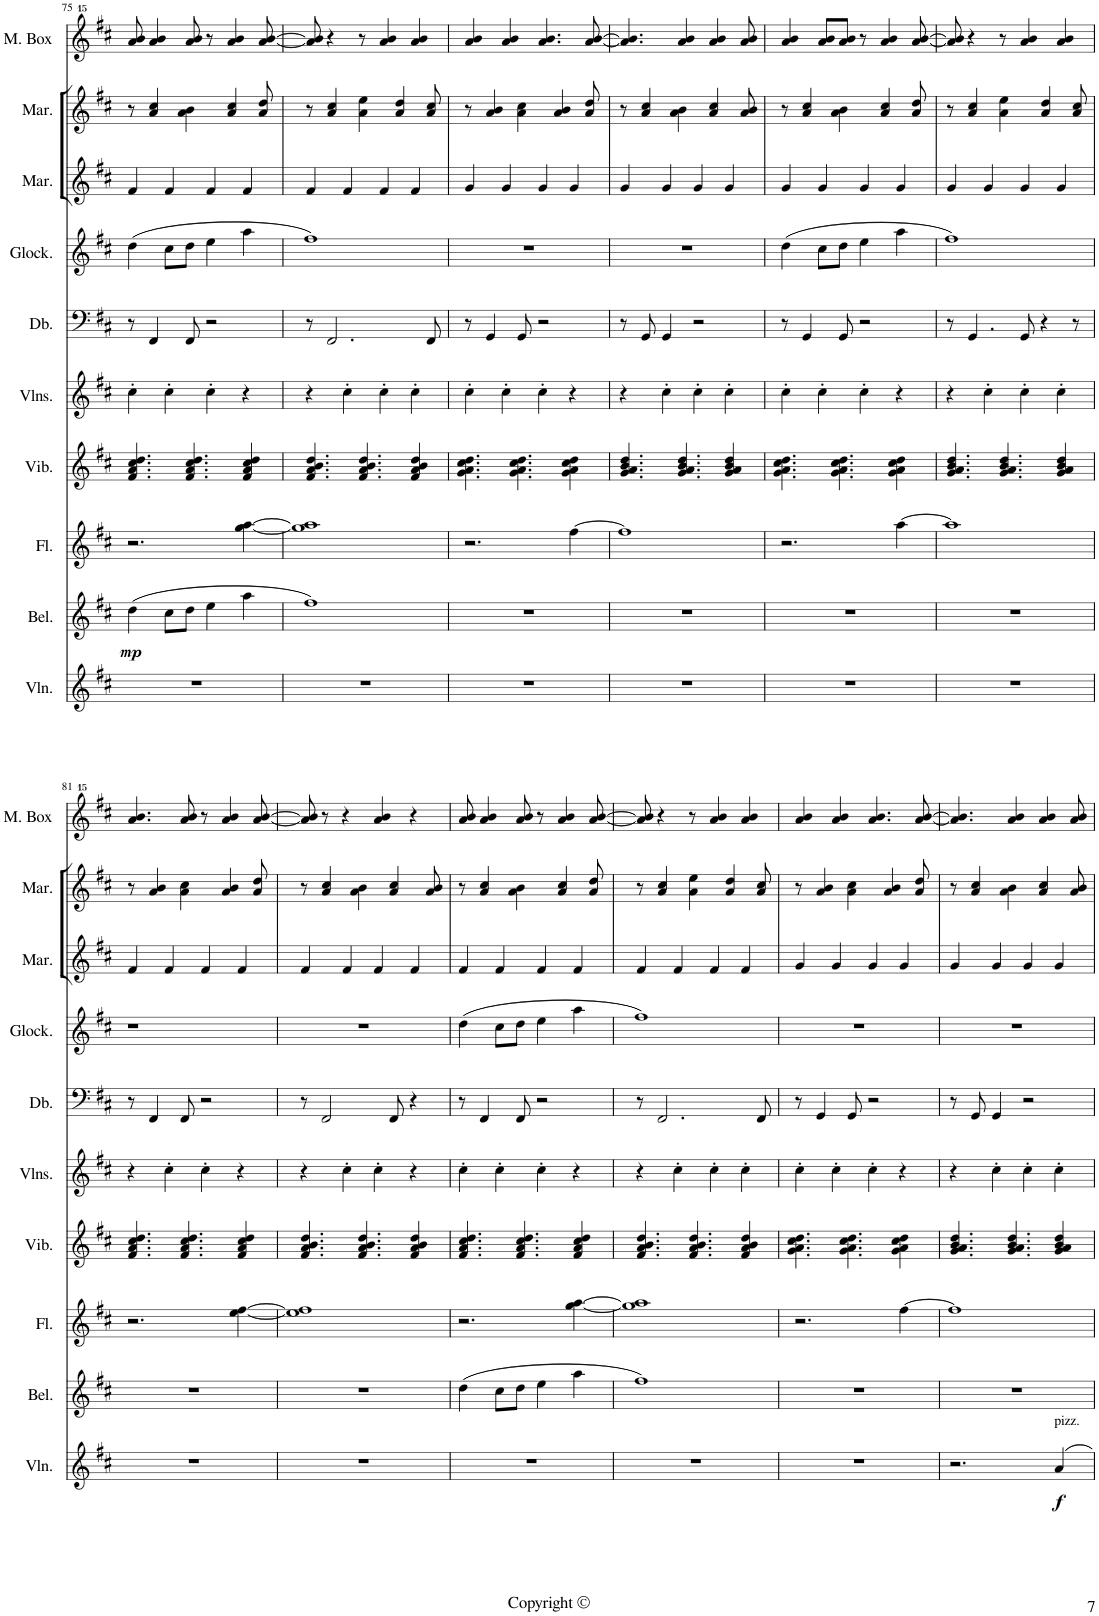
**kern	**dynam	**kern	**dynam	**kern	**kern	**kern	**kern	**kern	**kern	**kern	**kern
*part10	*part10	*part9	*part9	*part8	*part7	*part6	*part5	*part4	*part3	*part2	*part1
*staff10	*staff10	*staff9	*staff9	*staff8	*staff7	*staff6	*staff5	*staff4	*staff3	*staff2	*staff1
*I"Violin	*	*I"Tubular Bells	*	*I"Flute	*I"Vibraphone	*I"Violins	*I"Double Bass	*I"Glockenspiel	*I"Marimba	*I"Marimba	*I"Music Box
*I'Vln.	*	*I'Bel.	*	*I'Fl.	*I'Vib.	*I'Vlns.	*I'Db.	*I'Glock.	*I'Mar.	*I'Mar.	*I'M. Box
!!LO:PB:g=z
*clefG2	*	*clefG2	*	*clefG2	*clefG2	*clefG2	*clefF4	*clefG2	*clefG2	*clefG2	*clefG^^2
*	*	*	*	*	*	*	*Trd7c12	*Trd-14c-24	*	*	*
*k[f#c#]	*	*k[f#c#]	*	*k[f#c#]	*k[f#c#]	*k[f#c#]	*k[f#c#]	*k[f#c#]	*k[f#c#]	*k[f#c#]	*k[f#c#]
*M4/4	*	*M4/4	*	*M4/4	*M4/4	*M4/4	*M4/4	*M4/4	*M4/4	*M4/4	*M4/4
=75	=75	=75	=75	=75	=75	=75	=75	=75	=75	=75	=75
!	!	!	!LO:DY:b	!	!	!	!	!	!	!	!
1r	.	(4dd\	mp	2.r	4.f#/ 4.a/ 4.cc#/ 4.dd/	4cc#'\	8r	(4dd\	4f#/	8r	8aaa/ 8bbb/
.	.	.	.	.	.	.	4FF#/	.	.	4a/ 4cc#/	4aaa/ 4bbb/
.	.	8cc#\L	.	.	.	4cc#'\	.	8cc#\L	4f#/	.	.
.	.	8dd\J	.	.	4.f#/ 4.a/ 4.cc#/ 4.dd/	.	8FF#/	8dd\J	.	4a\ 4b\	8aaa/ 8bbb/
.	.	4ee\	.	.	.	4cc#'\	2r	4ee\	4f#/	.	8r
.	.	.	.	.	.	.	.	.	.	4a/ 4cc#/	4aaa/ 4bbb/
.	.	4aa\	.	[4gg\ [4aa\	4f#/ 4a/ 4cc#/ 4dd/	4r	.	4aa\	4f#/	.	.
.	.	.	.	.	.	.	.	.	.	8a/ 8dd/	[8aaa/ [8bbb/
=76	=76	=76	=76	=76	=76	=76	=76	=76	=76	=76	=76
1r	.	1ff#)	.	1gg] 1aa]	4.f#/ 4.a/ 4.b/ 4.dd/	4r	8r	1ff#)	4f#/	8r	8aaa/] 8bbb/]
.	.	.	.	.	.	.	2.FF#/	.	.	4a/ 4cc#/	4r
.	.	.	.	.	.	4cc#'\	.	.	4f#/	.	.
.	.	.	.	.	4.f#/ 4.a/ 4.b/ 4.dd/	.	.	.	.	4a\ 4ee\	8r
.	.	.	.	.	.	4cc#'\	.	.	4f#/	.	4aaa/ 4bbb/
.	.	.	.	.	.	.	.	.	.	4a/ 4dd/	.
.	.	.	.	.	4f#/ 4a/ 4b/ 4dd/	4cc#'\	.	.	4f#/	.	4aaa/ 4bbb/
.	.	.	.	.	.	.	8FF#/	.	.	8a/ 8cc#/	.
=77	=77	=77	=77	=77	=77	=77	=77	=77	=77	=77	=77
1r	.	1r	.	2.r	4.g\ 4.a\ 4.cc#\ 4.dd\	4cc#'\	8r	1r	4g/	8r	4aaa/ 4bbb/
.	.	.	.	.	.	.	4GG/	.	.	4a/ 4b/	.
.	.	.	.	.	.	4cc#'\	.	.	4g/	.	4aaa/ 4bbb/
.	.	.	.	.	4.g\ 4.a\ 4.cc#\ 4.dd\	.	8GG/	.	.	4a\ 4cc#\	.
.	.	.	.	.	.	4cc#'\	2r	.	4g/	.	4.aaa/ 4.bbb/
.	.	.	.	.	.	.	.	.	.	4a/ 4b/	.
.	.	.	.	[4ff#\	4g\ 4a\ 4cc#\ 4dd\	4r	.	.	4g/	.	.
.	.	.	.	.	.	.	.	.	.	8a/ 8dd/	[8aaa/ [8bbb/
=78	=78	=78	=78	=78	=78	=78	=78	=78	=78	=78	=78
1r	.	1r	.	1ff#]	4.g/ 4.a/ 4.b/ 4.dd/	4r	8r	1r	4g/	8r	4.aaa/] 4.bbb/]
.	.	.	.	.	.	.	8GG/	.	.	4a/ 4cc#/	.
.	.	.	.	.	.	4cc#'\	4GG/	.	4g/	.	.
.	.	.	.	.	4.g/ 4.a/ 4.b/ 4.dd/	.	.	.	.	4a\ 4b\	4aaa/ 4bbb/
.	.	.	.	.	.	4cc#'\	2r	.	4g/	.	.
.	.	.	.	.	.	.	.	.	.	4a/ 4cc#/	4aaa/ 4bbb/
.	.	.	.	.	4g/ 4a/ 4b/ 4dd/	4cc#'\	.	.	4g/	.	.
.	.	.	.	.	.	.	.	.	.	8a/ 8b/	8aaa/ 8bbb/
=79	=79	=79	=79	=79	=79	=79	=79	=79	=79	=79	=79
1r	.	1r	.	2.r	4.g\ 4.a\ 4.cc#\ 4.dd\	4cc#'\	8r	(4dd\	4g/	8r	4aaa/ 4bbb/
.	.	.	.	.	.	.	4GG/	.	.	4a/ 4cc#/	.
.	.	.	.	.	.	4cc#'\	.	8cc#\L	4g/	.	8aaa/ 8bbb/L
.	.	.	.	.	4.g\ 4.a\ 4.cc#\ 4.dd\	.	8GG/	8dd\J	.	4a\ 4b\	8aaa/ 8bbb/J
.	.	.	.	.	.	4cc#'\	2r	4ee\	4g/	.	8r
.	.	.	.	.	.	.	.	.	.	4a/ 4cc#/	4aaa/ 4bbb/
.	.	.	.	[4aa\	4g\ 4a\ 4cc#\ 4dd\	4r	.	4aa\	4g/	.	.
.	.	.	.	.	.	.	.	.	.	8a/ 8dd/	[8aaa/ [8bbb/
=80	=80	=80	=80	=80	=80	=80	=80	=80	=80	=80	=80
1r	.	1r	.	1aa]	4.g/ 4.a/ 4.b/ 4.dd/	4r	8r	1ff#)	4g/	8r	8aaa/] 8bbb/]
.	.	.	.	.	.	.	4.GG/	.	.	4a/ 4cc#/	4r
.	.	.	.	.	.	4cc#'\	.	.	4g/	.	.
.	.	.	.	.	4.g/ 4.a/ 4.b/ 4.dd/	.	.	.	.	4a\ 4ee\	8r
.	.	.	.	.	.	4cc#'\	8GG/	.	4g/	.	4aaa/ 4bbb/
.	.	.	.	.	.	.	4r	.	.	4a/ 4dd/	.
.	.	.	.	.	4g/ 4a/ 4b/ 4dd/	4cc#'\	.	.	4g/	.	4aaa/ 4bbb/
.	.	.	.	.	.	.	8r	.	.	8a/ 8cc#/	.
!!LO:LB:g=z
=81	=81	=81	=81	=81	=81	=81	=81	=81	=81	=81	=81
1r	.	1r	.	2.r	4.f#/ 4.a/ 4.cc#/ 4.dd/	4r	8r	1r	4f#/	8r	4.aaa/ 4.bbb/
.	.	.	.	.	.	.	4FF#/	.	.	4a/ 4b/	.
.	.	.	.	.	.	4cc#'\	.	.	4f#/	.	.
.	.	.	.	.	4.f#/ 4.a/ 4.cc#/ 4.dd/	.	8FF#/	.	.	4a\ 4cc#\	8aaa/ 8bbb/
.	.	.	.	.	.	4cc#'\	2r	.	4f#/	.	8r
.	.	.	.	.	.	.	.	.	.	4a/ 4b/	4aaa/ 4bbb/
.	.	.	.	[4ee\ [4ff#\	4f#/ 4a/ 4cc#/ 4dd/	4r	.	.	4f#/	.	.
.	.	.	.	.	.	.	.	.	.	8a/ 8dd/	[8aaa/ [8bbb/
=82	=82	=82	=82	=82	=82	=82	=82	=82	=82	=82	=82
1r	.	1r	.	1ee] 1ff#]	4.f#/ 4.a/ 4.b/ 4.dd/	4r	8r	1r	4f#/	8r	8aaa/] 8bbb/]
.	.	.	.	.	.	.	2FF#/	.	.	4a/ 4cc#/	8r
.	.	.	.	.	.	4cc#'\	.	.	4f#/	.	4r
.	.	.	.	.	4.f#/ 4.a/ 4.b/ 4.dd/	.	.	.	.	4a\ 4b\	.
.	.	.	.	.	.	4cc#'\	.	.	4f#/	.	4aaa/ 4bbb/
.	.	.	.	.	.	.	8FF#/	.	.	4a/ 4cc#/	.
.	.	.	.	.	4f#/ 4a/ 4b/ 4dd/	4r	4r	.	4f#/	.	4r
.	.	.	.	.	.	.	.	.	.	8a/ 8b/	.
=83	=83	=83	=83	=83	=83	=83	=83	=83	=83	=83	=83
1r	.	(4dd\	.	2.r	4.f#/ 4.a/ 4.cc#/ 4.dd/	4cc#'\	8r	(4dd\	4f#/	8r	8aaa/ 8bbb/
.	.	.	.	.	.	.	4FF#/	.	.	4a/ 4cc#/	4aaa/ 4bbb/
.	.	8cc#\L	.	.	.	4cc#'\	.	8cc#\L	4f#/	.	.
.	.	8dd\J	.	.	4.f#/ 4.a/ 4.cc#/ 4.dd/	.	8FF#/	8dd\J	.	4a\ 4b\	8aaa/ 8bbb/
.	.	4ee\	.	.	.	4cc#'\	2r	4ee\	4f#/	.	8r
.	.	.	.	.	.	.	.	.	.	4a/ 4cc#/	4aaa/ 4bbb/
.	.	4aa\	.	[4gg\ [4aa\	4f#/ 4a/ 4cc#/ 4dd/	4r	.	4aa\	4f#/	.	.
.	.	.	.	.	.	.	.	.	.	8a/ 8dd/	[8aaa/ [8bbb/
=84	=84	=84	=84	=84	=84	=84	=84	=84	=84	=84	=84
1r	.	1ff#)	.	1gg] 1aa]	4.f#/ 4.a/ 4.b/ 4.dd/	4r	8r	1ff#)	4f#/	8r	8aaa/] 8bbb/]
.	.	.	.	.	.	.	2.FF#/	.	.	4a/ 4cc#/	4r
.	.	.	.	.	.	4cc#'\	.	.	4f#/	.	.
.	.	.	.	.	4.f#/ 4.a/ 4.b/ 4.dd/	.	.	.	.	4a\ 4ee\	8r
.	.	.	.	.	.	4cc#'\	.	.	4f#/	.	4aaa/ 4bbb/
.	.	.	.	.	.	.	.	.	.	4a/ 4dd/	.
.	.	.	.	.	4f#/ 4a/ 4b/ 4dd/	4cc#'\	.	.	4f#/	.	4aaa/ 4bbb/
.	.	.	.	.	.	.	8FF#/	.	.	8a/ 8cc#/	.
=85	=85	=85	=85	=85	=85	=85	=85	=85	=85	=85	=85
1r	.	1r	.	2.r	4.g\ 4.a\ 4.cc#\ 4.dd\	4cc#'\	8r	1r	4g/	8r	4aaa/ 4bbb/
.	.	.	.	.	.	.	4GG/	.	.	4a/ 4b/	.
.	.	.	.	.	.	4cc#'\	.	.	4g/	.	4aaa/ 4bbb/
.	.	.	.	.	4.g\ 4.a\ 4.cc#\ 4.dd\	.	8GG/	.	.	4a\ 4cc#\	.
.	.	.	.	.	.	4cc#'\	2r	.	4g/	.	4.aaa/ 4.bbb/
.	.	.	.	.	.	.	.	.	.	4a/ 4b/	.
.	.	.	.	[4ff#\	4g\ 4a\ 4cc#\ 4dd\	4r	.	.	4g/	.	.
.	.	.	.	.	.	.	.	.	.	8a/ 8dd/	[8aaa/ [8bbb/
=86	=86	=86	=86	=86	=86	=86	=86	=86	=86	=86	=86
2.r	.	1r	.	1ff#]	4.g/ 4.a/ 4.b/ 4.dd/	4r	8r	1r	4g/	8r	4.aaa/] 4.bbb/]
.	.	.	.	.	.	.	8GG/	.	.	4a/ 4cc#/	.
.	.	.	.	.	.	4cc#'\	4GG/	.	4g/	.	.
.	.	.	.	.	4.g/ 4.a/ 4.b/ 4.dd/	.	.	.	.	4a\ 4b\	4aaa/ 4bbb/
.	.	.	.	.	.	4cc#'\	2r	.	4g/	.	.
.	.	.	.	.	.	.	.	.	.	4a/ 4cc#/	4aaa/ 4bbb/
!LO:TX:a:t=pizz.	!	!	!	!	!	!	!	!	!	!	!
!	!LO:DY:b	!	!	!	!	!	!	!	!	!	!
4a/	f	.	.	.	4g/ 4a/ 4b/ 4dd/	4cc#'\	.	.	4g/	.	.
.	.	.	.	.	.	.	.	.	.	8a/ 8b/	8aaa/ 8bbb/
=	=	=	=	=	=	=	=	=	=	=	=
*-	*-	*-	*-	*-	*-	*-	*-	*-	*-	*-	*-
